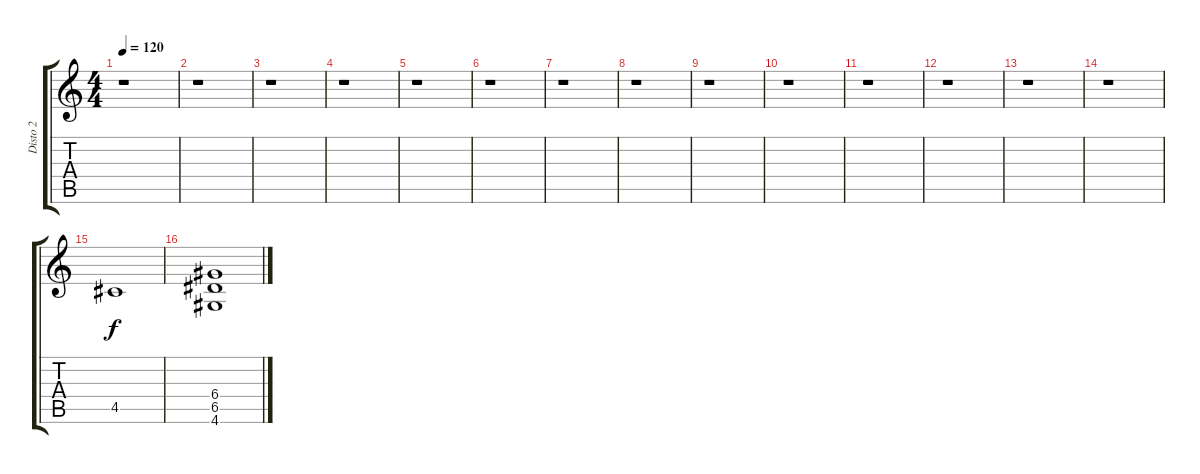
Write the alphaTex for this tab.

\track ("Disto 2" "Disto 2") {instrument distortionguitar}
\staff {score tabs}
\tuning (E4 B3 G3 D3 A2 E2) {hide}
\ts (4 4)
\tempo 120
\clef g2
\ks c
r.1{dy f} |
r.1 |
r.1 |
r.1 |
r.1 |
r.1 |
r.1 |
r.1 |
r.1 |
r.1 |
r.1 |
r.1 |
r.1 |
r.1 |
4.5.1 |
(6.4 6.5 4.6).1{volume 16}
